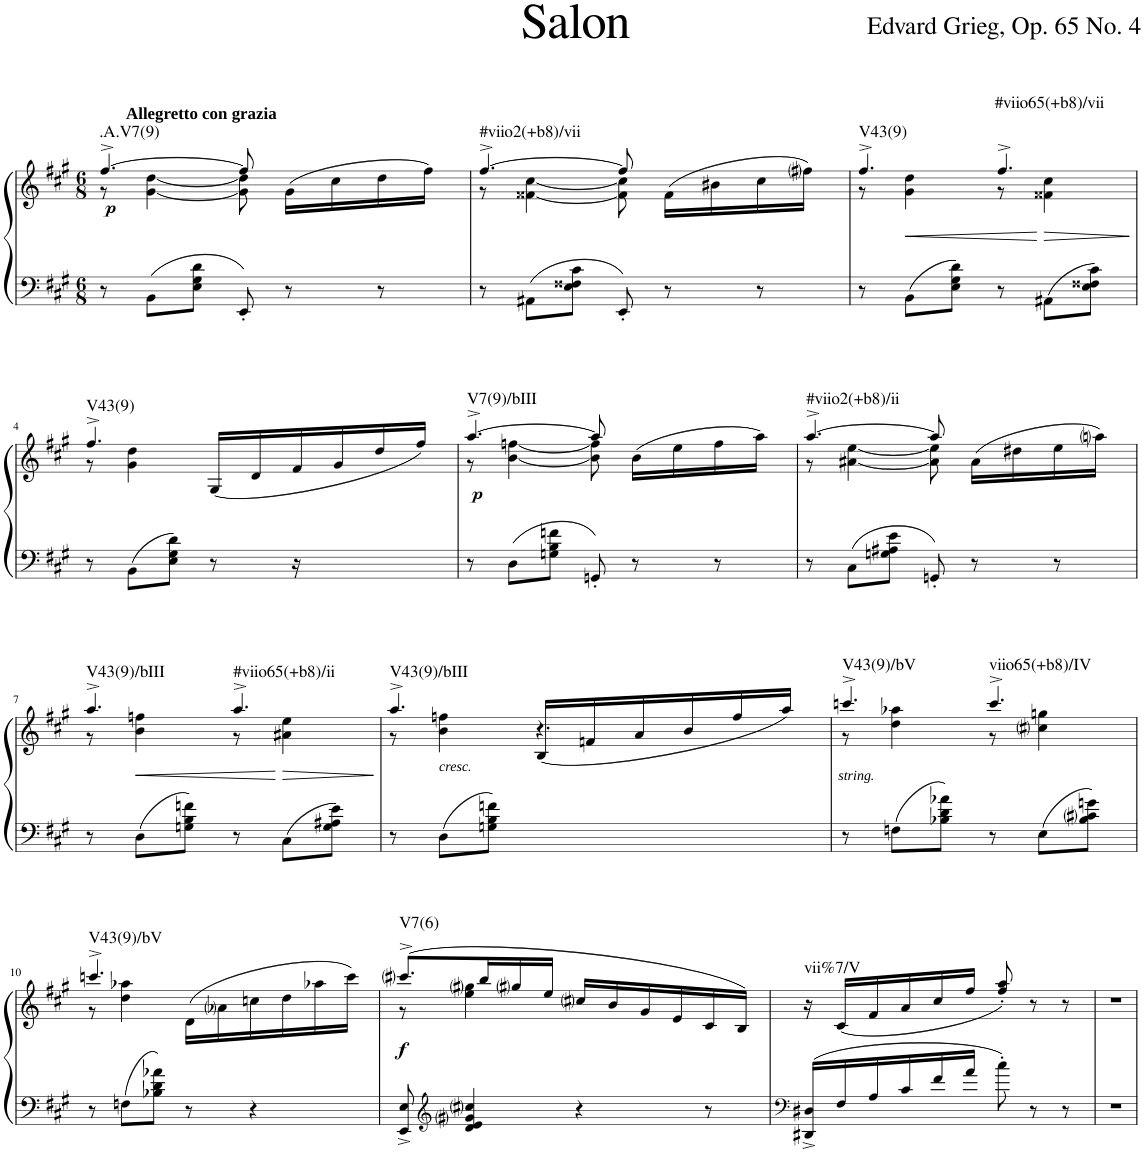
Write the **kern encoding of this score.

**kern	**kern	**dynam	**harte
*part1	*part1	*part1	*part1
*staff2	*staff1	*staff1/2	*
*I"Midi_1	*	*	*
*clefF4	*clefG2	*	*
*k[f#c#g#]	*k[f#c#g#]	*	*
*A:	*A:	*	*
*M6/8	*M6/8	*	*
=1	=1	=1	=1
*	*^	*	*
!	!LO:TX:a:B:t=Allegretto con grazia	!	!	!
!	!	!	!LO:DY:b	!LO:H:kt=.A.V7(9)
8r	[4.ff#^/	8r	p	N
8BB\L	.	[4g#\ [4dd\	.	.
8E\ 8G#\ 8d\J	.	.	.	.
8EE'/	8ff#/]	8g#\] 8dd\]	.	.
8r	(16g#\LL	4ryy	.	.
.	16cc#\	.	.	.
8r	16dd\	.	.	.
.	16ff#\JJ)	.	.	.
=2	=2	=2	=2	=2
!	!	!	!	!LO:H:kt=#viio2(+b8)/vii
8r	[4.ff#^/	8r	.	N
8AA#X\L	.	[4f##X\ [4cc#\	.	.
8E\ 8F##X\ 8c#\J	.	.	.	.
8EE'/	8ff#/]	8f##\] 8cc#\]	.	.
8r	(16f##\LL	4ryy	.	.
.	16b#X\	.	.	.
8r	16cc#\	.	.	.
.	16ff#i\JJ)	.	.	.
=3	=3	=3	=3	=3
!	!	!	!	!LO:H:kt=V43(9)
8r	4.ff#^/	8r	.	N
!	!	!	!LO:HP:b	!
8BB\L	.	4g#\ 4dd\	<	.
8E\ 8G#\ 8d\J	.	.	.	.
!	!	!	!	!LO:H:kt=#viio65(+b8)/vii
8r	4.ff#^/	8r	.	N
!	!	!	!LO:HP:n=1:b	!
8AA#X\L	.	4f##X\ 4cc#\	[ >	.
8E\ 8F##X\ 8c#\J	.	.	.	.
!!LO:LB:g=z	!!
=4	=4	=4	=4	=4
!	!	!	!	!LO:H:kt=V43(9)
8r	4.ff#^/	8r	.	N
8BB\L	.	4g#\ 4dd\	.	.
8E\ 8G#\ 8d\J	.	.	.	.
8r	(16G#/LL	8ryy	.	.
.	16d/	.	.	.
16r	16f#/	8ryy	.	.
16ryy	16g#/	.	.	.
8ryy	16dd/	8ryy	.	.
.	16ff#/JJ)	.	.	.
=5	=5	=5	=5	=5
!	!	!	!LO:DY:b	!LO:H:kt=V7(9)/bIII
8r	[4.aa^/	8r	p	N
8D\L	.	[4b\ [4ffn\	.	.
8Gn\ 8B\ 8fn\J	.	.	.	.
8GGn'/	8aa/]	8b\] 8ff\]	.	.
8r	(16b\LL	4ryy	.	.
.	16ee\	.	.	.
8r	16ff\	.	.	.
.	16aa\JJ)	.	.	.
=6	=6	=6	=6	=6
!	!	!	!	!LO:H:kt=#viio2(+b8)/ii
8r	[4.aa^/	8r	.	N
8C#\L	.	[4a#X\ [4ee\	.	.
8Gn\ 8A#X\ 8e\J	.	.	.	.
8GGn'/	8aa/]	8a#\] 8ee\]	.	.
8r	(16a#\LL	4ryy	.	.
.	16dd#X\	.	.	.
8r	16ee\	.	.	.
.	16aani\JJ)	.	.	.
!!LO:LB:g=z	!!
=7	=7	=7	=7	=7
!	!	!	!	!LO:H:kt=V43(9)/bIII
8r	4.aa^/	8r	.	N
!	!	!	!LO:HP:b	!
8D\L	.	4b\ 4ffn\	<	.
8Gn\ 8B\ 8fn\J	.	.	.	.
!	!	!	!	!LO:H:kt=#viio65(+b8)/ii
8r	4.aa^/	8r	.	N
8C#\L	.	4a#X\ 4ee\	[	.
8G\ 8A#X\ 8e\J	.	.	.	.
*	*v	*v	*	*
.	.	]	.
=8	=8	=8	=8
*	*^	*	*
*	*	*^	*	*
!	!	!	!	!	!LO:H:kt=V43(9)/bIII
8r	4.aa^/	8r	4.ryy	.	N
!	!	!LO:TX:b:i:t=cresc.	!	!	!
8D\L	.	4b\ 4ffn\	.	.	.
8Gn\ 8B\ 8fn\J	.	.	.	.	.
4.ryy	4.r	4.ryy	(16B/LL	.	.
.	.	.	16fn/	.	.
.	.	.	16a/	.	.
.	.	.	16b/	.	.
.	.	.	16ff/	.	.
.	.	.	16aa/JJ)	.	.
=9	=9	=9	=9	=9	=9
!	!LO:TX:b:i:t=string.	!	!	!	!LO:H:kt=V43(9)/bV
*	*	*v	*v	*	*
8r	4.cccn^/	8r	.	N
8Fn\L	.	4dd\ 4aa-X\	.	.
8B-X\ 8d\ 8a-X\J	.	.	.	.
!	!	!	!	!LO:H:kt=viio65(+b8)/IV
8r	4.ccc^/	8r	.	N
8E\L	.	4cc#i\ 4ggn\	.	.
8B-\ 8c#i\ 8gn\J	.	.	.	.
!!LO:LB:g=z	!!
=10	=10	=10	=10	=10
!	!	!	!	!LO:H:kt=V43(9)/bV
8r	4.cccn^/	8r	.	N
8Fn\L	.	4dd\ 4aa-X\	.	.
8B-X\ 8d\ 8a-X\J	.	.	.	.
8r	(16d\LL	8ryy	.	.
.	16a-i\	.	.	.
4r	16ccn\	4ryy	.	.
.	16dd\	.	.	.
.	16aa-X\	.	.	.
.	16ccc\JJ)	.	.	.
=11	=11	=11	=11	=11
!	!	!	!LO:DY:b	!LO:H:kt=V7(6)
8EE/^ 8E/^	(8.ccc#i^/L	8r	f	N
*clefG2	*	*	*	*
4d/ 4e/ 4g#i/ 4cc#i/	.	4ee\ 4gg#i\	.	.
.	16bb/L	.	.	.
.	16gg#i/	.	.	.
.	16ee/JJ	.	.	.
4r	16cc#i/LL	8ryy	.	.
.	16b/	.	.	.
.	16g#/	4ryy	.	.
.	16e/	.	.	.
8r	16c#/	.	.	.
.	16B/JJ)	.	.	.
=12	=12	=12	=12	=12
*clefF4	*	*	*	*
!	!	!	!	!LO:H:kt=vii%7/V
16DD#X/^ 16D#X/^LL	16r	4ryy	.	N
16F#/	(16c#/LL	.	.	.
16A/	16f#/	.	.	.
16c#/	16a/	.	.	.
16f#/	16cc#/	8ryy	.	.
16a/JJ	16ff#/JJ	.	.	.
8cc#'\	8ff#/' 8aa/')	4.ryy	.	.
8r	8r	.	.	.
8r	8r	.	.	.
=13	=13	=13	=13	=13
2.r	2.r	2ryy	.	.
.	.	4ryy	.	.
*	*v	*v	*	*
=	=	=	=
*-	*-	*-	*-
